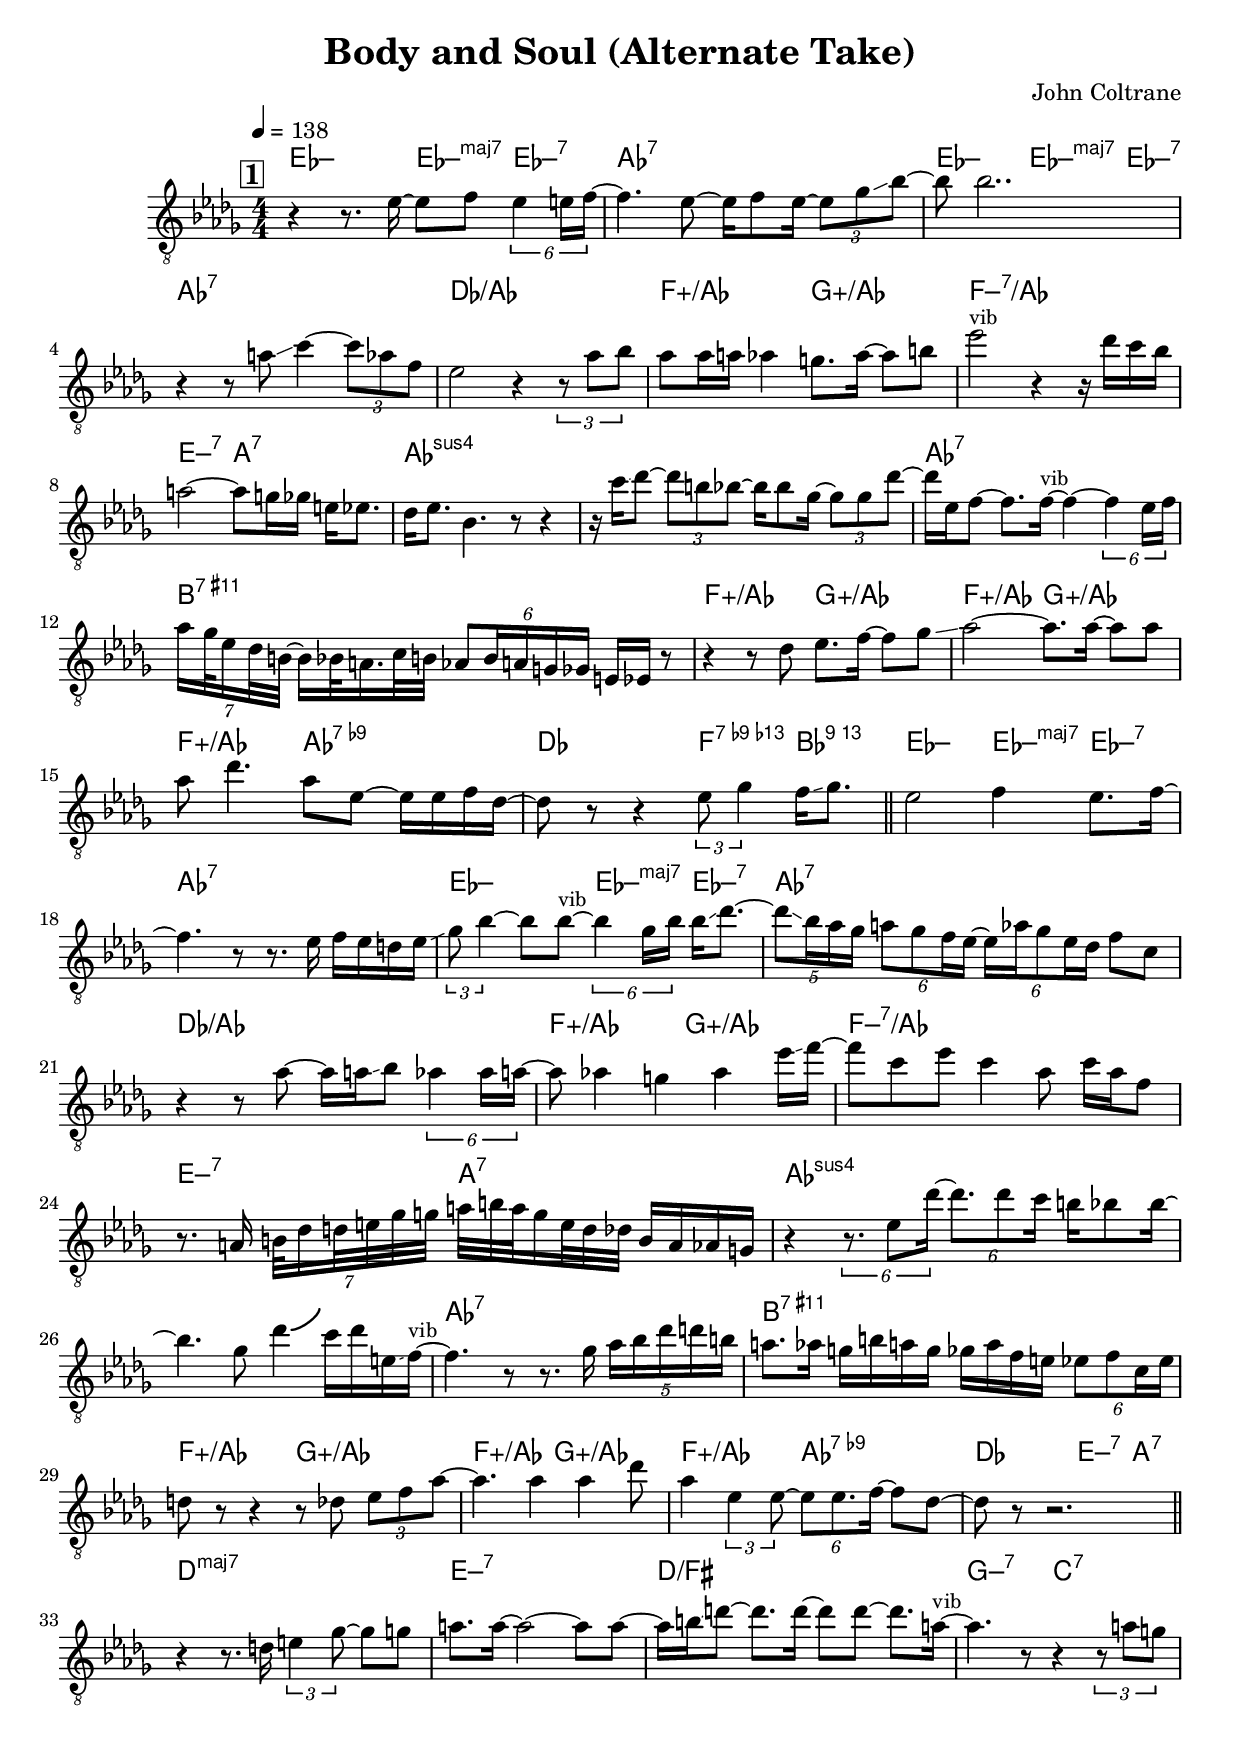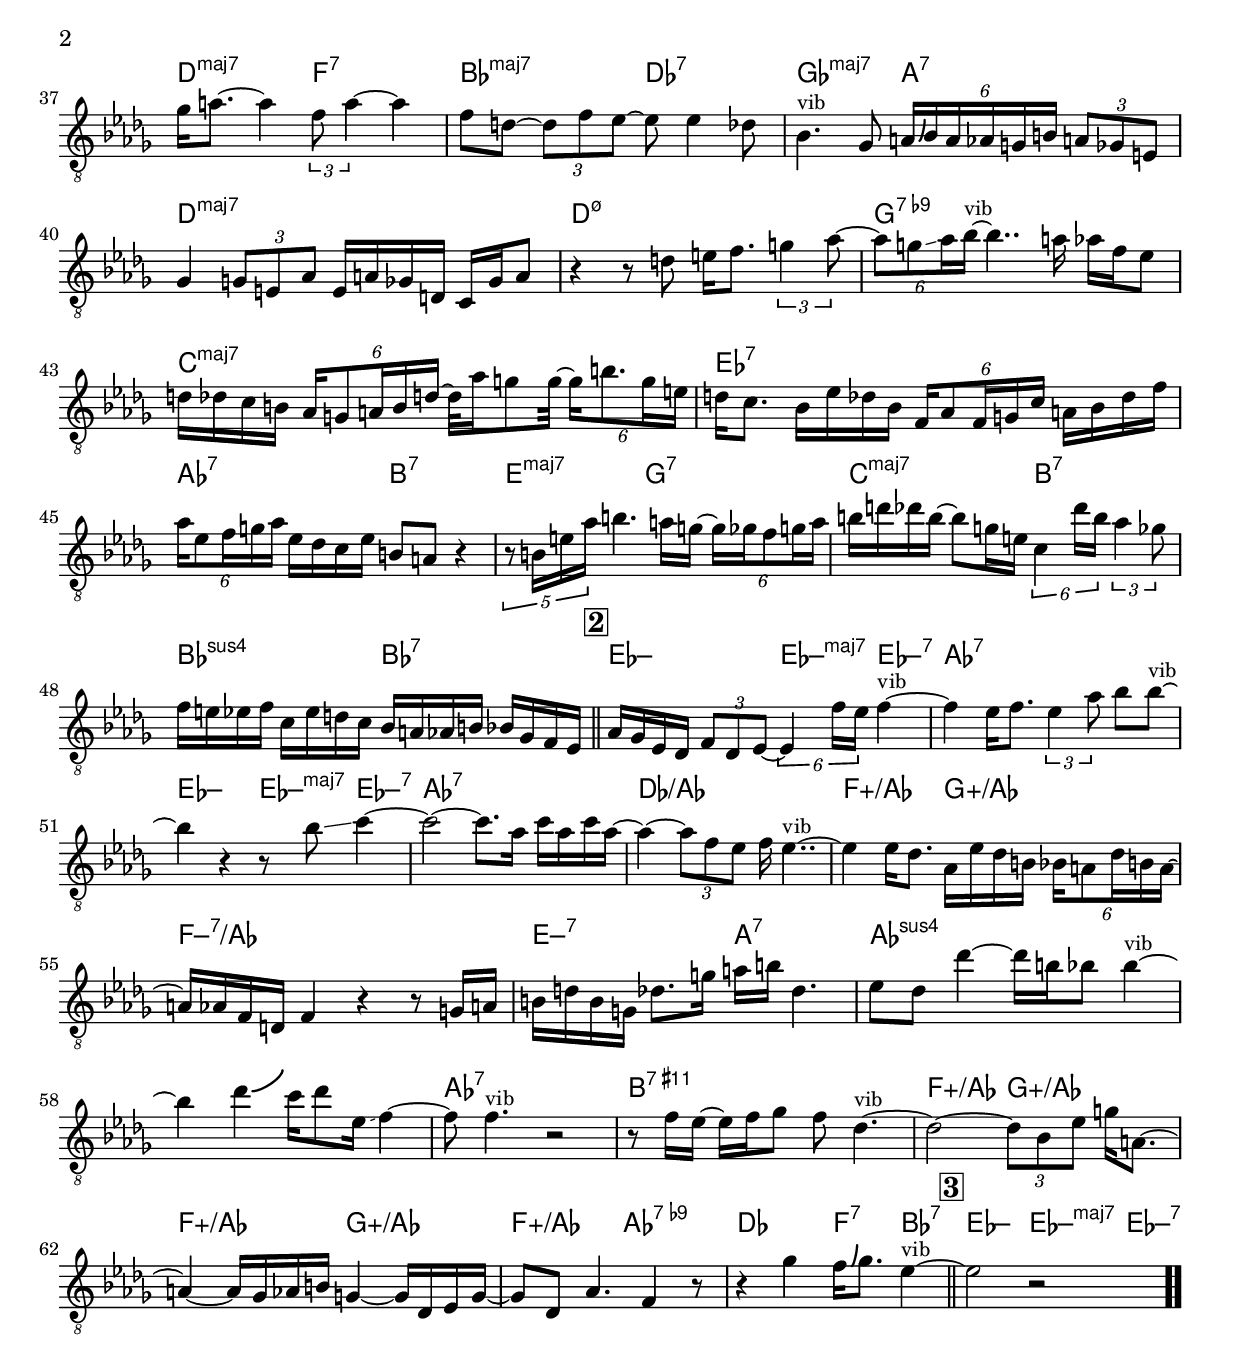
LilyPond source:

\version "2.13.2"

#(ly:set-option 'point-and-click #f)

\header {
  title = "Body and Soul (Alternate Take)"
  composer = "John Coltrane"
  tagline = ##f
}
global =
{
    \override Staff.TimeSignature #'style = #'()
    \time 4/4
    \clef "treble_8"
    \key des \major
    \override Rest #'direction = #'0
    \override MultiMeasureRest #'staff-position = #0
}
\score
{
<<
    \transpose c' c'

    \new ChordNames { \chords {
      \set majorSevenSymbol = \markup { "maj7" }
      \set minorChordModifier = \markup { \char ##x2013 }
      
      | es2:min es4:min7+maj es4:min7 | aes1:7 | es2:min es4:min7+maj es4:min7 | aes1:7 | des1:/aes | f2:5+/aes g2:5+/aes | f1:min7/aes | e2:min7 a2:7 
      | aes1:sus4 | s1 | aes1:7 | b1:11+.9 | f2:5+/aes g2:5+/aes | f2:5+/aes g2:5+/aes | f2:5+/aes aes2:9- | des2 f4:13-.9- bes4:775+ 
      | es2:min es4:min7+maj es4:min7 | aes1:7 | es2:min es4:min7+maj es4:min7 | aes1:7 | des1:/aes | f2:5+/aes g2:5+/aes | f1:min7/aes | e2:min7 a2:7 
      | aes1:sus4 | s1 | aes1:7 | b1:11+.9 | f2:5+/aes g2:5+/aes | f2:5+/aes g2:5+/aes | f2:5+/aes aes2:9- | des2 e4:min7 a4:7 
      | d1:maj | e1:min7 | d1:/fis | g2:min7 c2:7 | d2:maj f2:7 | bes2:maj des2:7 | ges2:maj a2:7 | d1:maj 
      | d1:min5-7 | g1:9- | c1:maj | es1:7 | aes2:7 b2:7 | e2:maj g2:7 | c2:maj b2:7 | bes2:sus4 bes2:7 
      | es2:min es4:min7+maj es4:min7 | aes1:7 | es2:min es4:min7+maj es4:min7 | aes1:7 | des1:/aes | f2:5+/aes g2:5+/aes | f1:min7/aes | e2:min7 a2:7 
      | aes1:sus4 | s1 | aes1:7 | b1:11+.9 | f2:5+/aes g2:5+/aes | f2:5+/aes g2:5+/aes | f2:5+/aes aes2:9- | des2 f4:7 bes4:7 
      | es2:min es4:min7+maj es4:min7|
      }
      }

    \new Staff
    <<
    \transpose c' c'

    {
      \global
  		%\override Score.MetronomeMark #'transparent = ##t
  		%\override Score.MetronomeMark #'stencil = ##f
  		
  		\override HorizontalBracket #'direction = #UP
  		\override HorizontalBracket #'bracket-flare = #'(0 . 0)
  		
  		\override TextSpanner #'dash-fraction = #1.0
  		\override TextSpanner #'bound-details #'left #'text = \markup{ \concat{\draw-line #'(0 . -1.0) \draw-line #'(1.0 . 0) }}
  		\override TextSpanner #'bound-details #'right #'text = \markup{ \concat{ \draw-line #'(1.0 . 0) \draw-line #'(0 . -1.0) }}
          \set Score.markFormatter = #format-mark-box-numbers


      \tempo 4 = 138
      \set Score.currentBarNumber = #1
     
      \bar "||" \mark \default r4 r8. es'16~ es'8 f'8 \tuplet 6/4 {es'4 e'16 f'16~} 
      | f'4. es'8~ es'16 f'8 es'16~ \tuplet 3/2 {es'8 ges'8\glissando  bes'8~} 
      | bes'8 bes'2.. 
      | r4 r8 a'8\glissando  c''4~ \tuplet 3/2 {c''8 aes'8 f'8} 
      | es'2 r4 \tuplet 3/2 {r8 aes'8 bes'8} 
      | aes'8 aes'16\glissando  a'16 aes'4 g'8. aes'16~ aes'8 b'8 
      | es''2^\markup{\left-align \small vib} r4 r16 des''16 c''16 bes'16 
      | a'2~ a'8 g'16 ges'16 e'16 es'8. 
      | des'16 es'8. bes4. r8 r4 
      | r16 c''16\glissando  des''8~ \tuplet 3/2 {des''8 b'8 bes'8~} bes'16 bes'8 ges'16~ \tuplet 3/2 {ges'8 ges'8 des''8~} 
      | des''16 es'16 f'8~ f'8. f'16~^\markup{\left-align \small vib} f'4~ \tuplet 6/4 {f'4 es'16 f'16} 
      | \tuplet 7/8 {aes'16 ges'32 es'16 des'32 b32~} b16 bes32 a16. c'32 b32 \tuplet 6/4 {aes8 b16 a16 g16 ges16} e16 es16 r8 
      | r4 r8 des'8 es'8. f'16~ f'8 ges'8\glissando  
      | aes'2~ aes'8. aes'16~ aes'8 aes'8 
      | aes'8 des''4. aes'8 es'8~ es'16 es'16 f'16 des'16~ 
      | des'8 r8 r4 \tuplet 3/2 {es'8 ges'4} f'16\glissando  ges'8. 
      \bar "||" es'2 f'4 es'8. f'16~ 
      | f'4. r8 r8. es'16 f'16 es'16 d'16 es'16\glissando  
      | \tuplet 3/2 {ges'8 bes'4~} bes'8 bes'8~^\markup{\left-align \small vib} \tuplet 6/4 {bes'4 ges'16 bes'16} bes'16\glissando  des''8.~ 
      | \tuplet 5/4 {des''8\glissando  bes'16 aes'16 ges'16} \tuplet 6/4 {a'8 ges'8 f'16 es'16~} \tuplet 6/4 {es'16 aes'16 ges'8 es'16 des'16} f'8 c'8 
      | r4 r8 aes'8~ aes'16 a'16\glissando  bes'8 \tuplet 6/4 {aes'4 aes'16 a'16~} 
      | a'8 aes'4 g'4 aes'4 es''16\glissando  f''16~ 
      | f''8 c''8 es''8 c''4 aes'8 c''16 aes'16 f'8 
      | r8. a16 \tuplet 7/8 {b32 des'16 d'32 e'32 ges'32 g'32} a'32 b'32 a'32 g'16 e'32 d'32 des'32 b16 a16 aes16 g16 
      | r4 \tuplet 6/4 {r8. es'8 des''16~} \tuplet 6/4 {des''8. des''8 c''16} b'16 bes'8 bes'16~ 
      | bes'4. ges'8 des''4\bendAfter #+4  c''16 des''16 e'16\glissando  f'16~^\markup{\left-align \small vib} 
      | f'4. r8 r8. ges'16 \tuplet 5/4 {aes'16 bes'16 des''16 d''16 b'16} 
      | a'8. aes'16 g'16 b'16 a'16 g'16 ges'16 a'16 f'16 e'16 \tuplet 6/4 {es'8 f'8 c'16 es'16} 
      | d'8 r8 r4 r8 des'8 \tuplet 3/2 {es'8 f'8 aes'8~} 
      | aes'4. aes'4 aes'4 des''8 
      | aes'4 \tuplet 3/2 {es'4 es'8~} \tuplet 6/4 {es'8 es'8. f'16~} f'8 des'8~ 
      | des'8 r8 r2. 
      \bar "||" r4 r8. d'16 \tuplet 3/2 {e'4 ges'8~} ges'8 g'8 
      | a'8. a'16~ a'2~ a'8 a'8~ 
      | a'16 b'16\glissando  d''8~ d''8. d''16~ d''8 d''8~ d''8. a'16~^\markup{\left-align \small vib} 
      | a'4. r8 r4 \tuplet 3/2 {r8 a'8 g'8} 
      | ges'16 a'8.~ a'4 \tuplet 3/2 {f'8 a'4~} a'4 
      | f'8 d'8~ \tuplet 3/2 {d'8 f'8 es'8~} es'8 es'4 des'8 
      | bes4.^\markup{\left-align \small vib} ges8 \tuplet 6/4 {a16\bendAfter #+4  bes16 a16 aes16 g16 b16} \tuplet 3/2 {a8 ges8 e8} 
      | ges4 \tuplet 3/2 {g8 e8 aes8} e16 a16 ges16 d16 c16 ges16 a8 
      | r4 r8 d'8 e'16 f'8. \tuplet 3/2 {g'4 aes'8~} 
      | \tuplet 6/4 {aes'8 g'8\glissando  aes'16 bes'16~^\markup{\left-align \small vib}} bes'4.. a'16 aes'16 f'16 es'8 
      | d'16 des'16 c'16 b16 \tuplet 6/4 {aes16 g8 a16 b16 d'16~} d'32 aes'16 g'8 g'32~ \tuplet 6/4 {g'16 b'8. g'16 e'16} 
      | d'16 c'8. bes16 es'16 des'16 bes16 \tuplet 6/4 {f16 aes8 f16 g16 c'16} a16 bes16 des'16 f'16 
      | \tuplet 6/4 {aes'16 es'8 f'16 g'16 aes'16} es'16 des'16 c'16 es'16 b8 a8 r4 
      | \tuplet 5/4 {r8 b16 e'16 aes'16} b'4. a'16 g'16~ \tuplet 6/4 {g'16 ges'16 f'8 g'16 a'16} 
      | b'16 d''16 des''16 b'16~ b'8 g'16 e'16 \tuplet 6/4 {c'4 des''16 b'16} \tuplet 3/2 {aes'4 ges'8} 
      | f'16 e'16 es'16 f'16 c'16 es'16 d'16 c'16 bes16 a16 aes16 b16 bes16 ges16 f16 es16 
      \bar "||" \mark \default aes16 ges16 es16 des16 \tuplet 3/2 {f8 des8 es8~} \tuplet 6/4 {es4 f'16 es'16} f'4~^\markup{\left-align \small vib} 
      | f'4 es'16 f'8. \tuplet 3/2 {es'4 aes'8} bes'8 bes'8~^\markup{\left-align \small vib} 
      | bes'4 r4 r8 bes'8\glissando  c''4~ 
      | c''2~ c''8. aes'16 c''16 aes'16 c''16 aes'16~ 
      | aes'4~ \tuplet 3/2 {aes'8 f'8 es'8} f'16 es'4..~^\markup{\left-align \small vib} 
      | es'4 es'16 des'8. aes16 es'16 des'16 b16 \tuplet 6/4 {bes16 a8 des'16 b16 a16~} 
      | a16 aes16 f16 d16 f4 r4 r8 g16 a16 
      | b16 d'16 b16 g16 des'8. g'16 a'16 b'16 des'4. 
      | es'8 des'8 des''4~ des''16 b'16 bes'8 bes'4~^\markup{\left-align \small vib} 
      | bes'4 des''4\bendAfter #+4  c''16 des''8 es'16\glissando  f'4~ 
      | f'8 f'4.^\markup{\left-align \small vib} r2 
      | r8 f'16 es'16~ es'16 f'16 ges'8 f'8 des'4.~^\markup{\left-align \small vib} 
      | des'2~ \tuplet 3/2 {des'8 bes8 es'8} g'16 a8.~ 
      | a4~ a16 ges16 aes16 b16 g4~ g16 des16 es16 g16~ 
      | g8 des8 aes4. f4 r8 
      | r4 ges'4 f'16\bendAfter #+4  ges'8. es'4~^\markup{\left-align \small vib} 
      \bar "||" \mark \default es'2 r2\bar  ".."
    }
    >>
>>    
}
